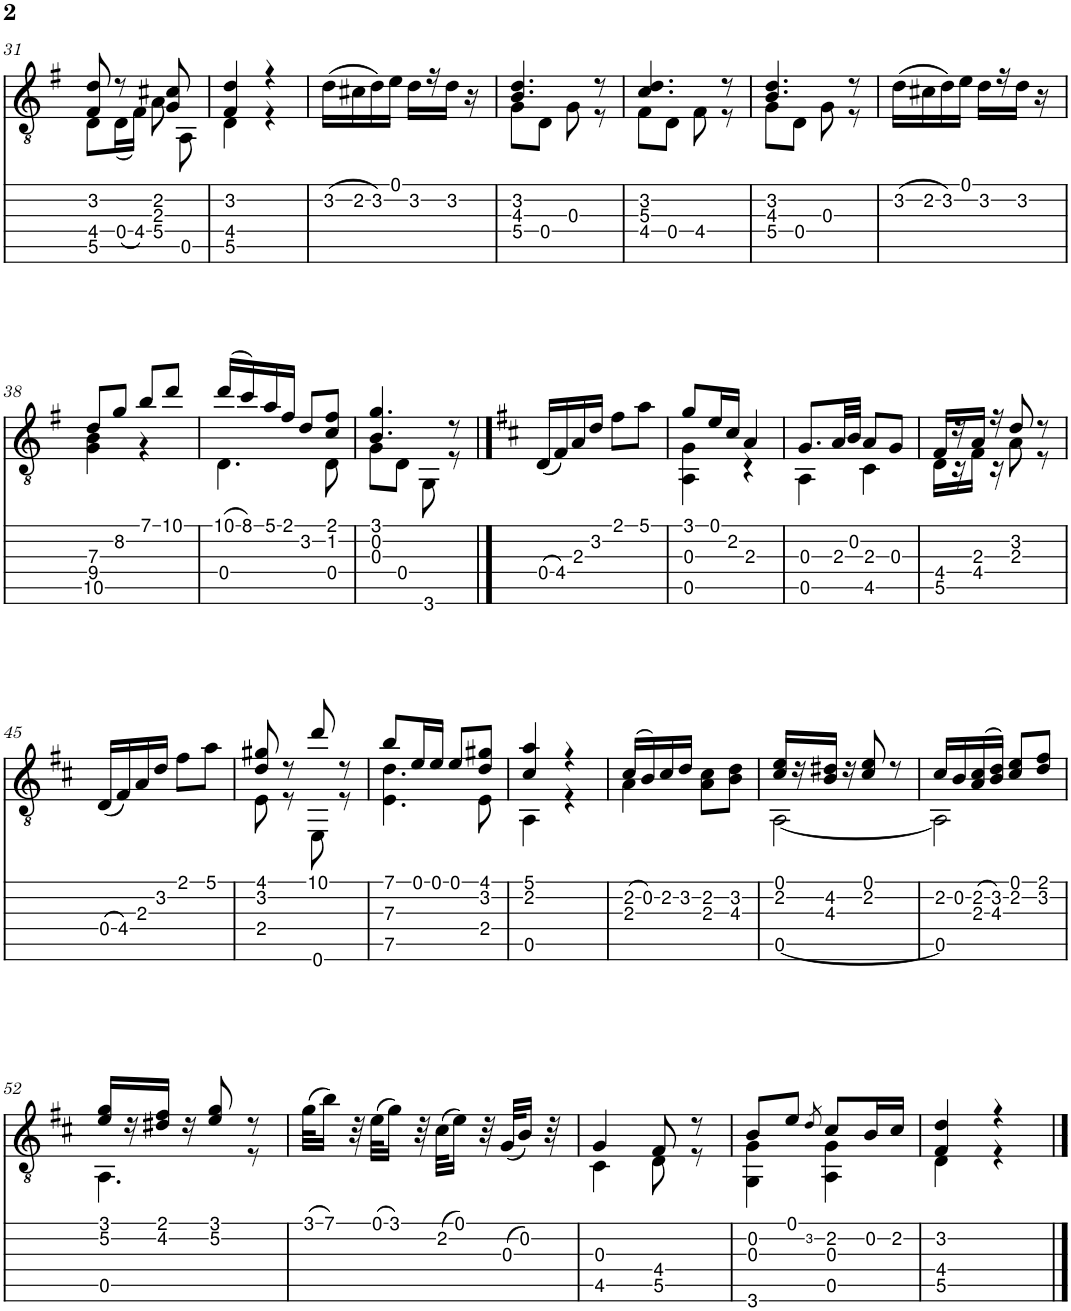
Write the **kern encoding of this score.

**kern	**kern
*part1	*part1
*staff2	*staff1
*I"Classical Guitar	*
*I'Guit.	*
!!LO:PB:g=z
*	*clefGv2
*k[f#]	*k[f#]
*G:	*G:
*M2/4	*M2/4
=31	=31
*^	*^
8F# 8d	8DL	8F#/ 8d/	8D\L
8r	16DL	8r	(16D\L
.	16F#JJ	.	16F#\JJ)
8G 8c#X	8AL	8G/ 8c#X/	8A\
8ryy	8AAJ	8ryy	8AA\
=32	=32	=32	=32
4F# 4d	4D	4F#/ 4d/	4D\
4r	4r	4r	4r
*v	*v	*	*
*	*v	*v
=33	=33
16dLL	(16d\LL
16c#XJ	16c#X\
16dL	16d\)
16eJJ	16e\JJ
16d	16d\LL
16r	16r
16d	16d\JJ
16r	16r
=34	=34
*^	*^
4.B 4.d	8GL	4.B/ 4.d/	8G\L
.	8DJ	.	8D\J
.	8G	.	8G\
8r	8r	8r	8r
=35	=35	=35	=35
4.c 4.d	8F#L	4.c/ 4.d/	8F#\L
.	8DJ	.	8D\J
.	8F#	.	8F#\
8r	8r	8r	8r
=36	=36	=36	=36
4.B 4.d	8GL	4.B/ 4.d/	8G\L
.	8DJ	.	8D\J
.	8G	.	8G\
8r	8r	8r	8r
*v	*v	*	*
*	*v	*v
=37	=37
16dLL	(16d\LL
16c#XJ	16c#X\
16dL	16d\)
16eJJ	16e\JJ
16d	16d\LL
16r	16r
16d	16d\JJ
16r	16r
!!LO:LB:g=z
=38	=38
*^	*^
8dL	4G 4B	8d/L	4G\ 4B\
8gJ	.	8g/J	.
8bL	4r	8b/L	4r
8ddJ	.	8dd/J	.
=39	=39	=39	=39
16ddLL	4.D	(16dd/LL	4.D\
16ccJ	.	16cc/)	.
16aL	.	16a/	.
16f#JJ	.	16f#/JJ	.
8dL	.	8d/L	.
8c\ 8f#\J	8D	8c/ 8f#/J	8D\
=40	=40	=40	=40
4.B 4.g	8GL	4.B/ 4.g/	8G\L
.	8DJ	.	8D\J
.	8GG	.	8GG\
8r	8r	8r	8r
*v	*v	*	*
*	*v	*v
==41	==41
*k[f#c#]	*k[f#c#]
*D:	*D:
16DLL	(16D/LL
16F#J	16F#/)
16AL	16A/
16dJJ	16d/JJ
8f#L	8f#\L
8aJ	8a\J
=42	=42
*^	*^
8gL	4AA 4G	8g/L	4AA\ 4G\
16eL	.	16e/L	.
16c#JJ	.	16c#/JJ	.
4A	4r	4A/	4r
=43	=43	=43	=43
8.GL	4AA	8.G/L	4AA\
32ALL	.	32A/LL	.
32BJJJ	.	32B/JJJ	.
8AL	4C#	8A/L	4C#\
8GJ	.	8G/J	.
=44	=44	=44	=44
16F#	16D	16F#/LL	16D\LL
16r	16r	16r	16r
16A	16F#	16A/JJ	16F#\JJ
16r	16r	16r	16r
8d	8A	8d/	8A\
8r	8r	8r	8r
*v	*v	*	*
*	*v	*v
!!LO:LB:g=z
=45	=45
16DLL	(16D/LL
16F#J	16F#/)
16AL	16A/
16dJJ	16d/JJ
8f#L	8f#\L
8aJ	8a\J
=46	=46
*^	*^
8d 8g#X	8E	8d/ 8g#X/	8E\
8r	8r	8r	8r
8dd	8EE	8dd/	8EE\
8r	8r	8r	8r
=47	=47	=47	=47
8bL	4.E 4.d	8b/L	4.E\ 4.d\
16eL	.	16e/L	.
16eJJ	.	16e/JJ	.
8eL	.	8e/L	.
8d\ 8g#X\J	8E	8d/ 8g#X/J	8E\
=48	=48	=48	=48
4c# 4a	4AA	4c#/ 4a/	4AA\
4r	4r	4r	4r
=49	=49	=49	=49
16c#LL	4A	(16c#/LL	4A\
16BJ	.	16B/)	.
16c#L	.	16c#/	.
16dJJ	.	16d/JJ	.
8A\ 8c#\L	4r	8A\ 8c#\L	4ryy
8B\ 8d\J	.	8B\ 8d\J	.
=50	=50	=50	=50
16c# 16e	[2AA	16c#/ 16e/LL	[2AA\
16r	.	16r	.
16B 16d#X	.	16B/ 16d#X/JJ	.
16r	.	16r	.
8c# 8e	.	8c#/ 8e/	.
8r	.	8r	.
=51	=51	=51	=51
16c#LL	2AA]	16c#/LL	2AA\]
16BJ	.	16B/	.
16A\ 16c#\L	.	(16A/ 16c#/	.
16B\ 16d\JJ	.	16B/ 16d/JJ)	.
8c#\ 8e\L	.	8c#/ 8e/L	.
8d\ 8f#\J	.	8d/ 8f#/J	.
!!LO:LB:g=z	!!
=52	=52	=52	=52
16e 16g	4.AA	16e/ 16g/LL	4.AA\
16r	.	16r	.
16d#X 16f#	.	16d#X/ 16f#/JJ	.
16r	.	16r	.
8e 8g	.	8e/ 8g/	.
8r	8r	8r	8r
*v	*v	*	*
*	*v	*v
=53	=53
32gKLL	(32g\KLL
16bJJ	16b\JJ)
32r	32r
32eKLL	(32e\KLL
16gJJ	16g\JJ)
32r	32r
32c#KLL	(32c#\KLL
16eJJ	16e\JJ)
32r	32r
32GKLL	(32G/KLL
16BJJ	16B/JJ)
32r	32r
=54	=54
*^	*^
4G	4C#	4G/	4C#\
8F#	8D	8F#/	8D\
8r	8r	8r	8r
=55	=55	=55	=55
8BL	4GG 4G	8B/L	4GG\ 4G\
8eJ	.	8e/J	.
qd	.	8qd/	.
8c#L	4AA 4G	8c#/L	4AA\ 4G\
16BL	.	16B/L	.
16c#JJ	.	16c#/JJ	.
=56	=56	=56	=56
4F# 4d	4D	4F#/ 4d/	4D\
4r	4r	4r	4r
*v	*v	*	*
*	*v	*v
==	==
*-	*-
